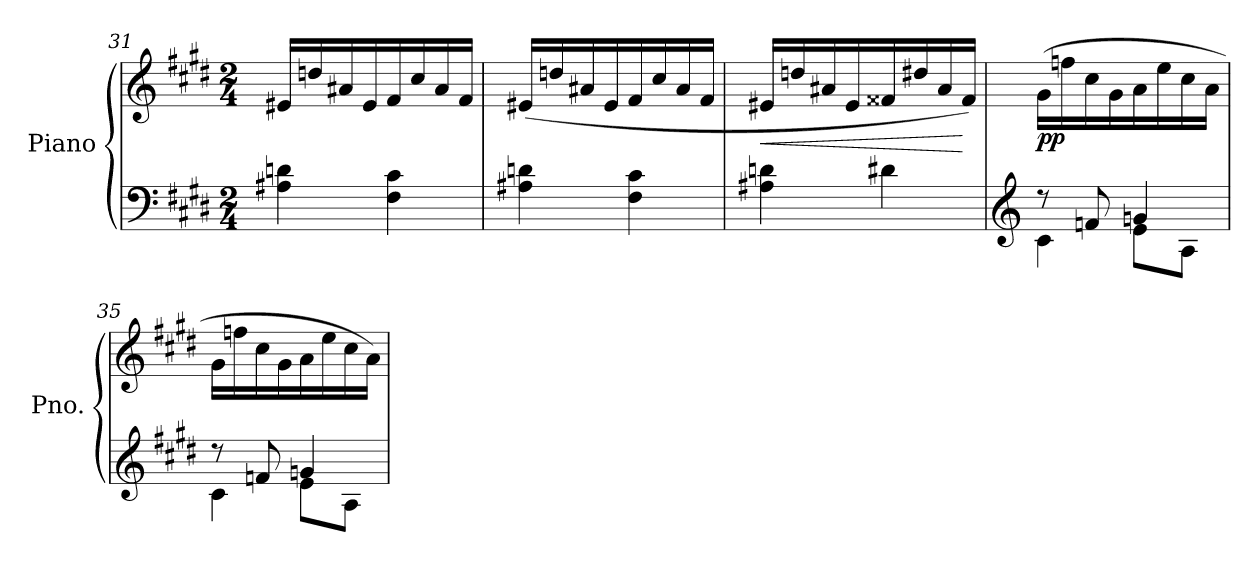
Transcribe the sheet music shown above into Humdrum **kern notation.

**kern	**kern	**dynam
*part1	*part1	*part1
*staff2	*staff1	*staff1/2
*I"Piano	*	*
*I'Pno.	*	*
*clefF4	*clefG2	*
*k[f#c#g#d#]	*k[f#c#g#d#]	*
*M2/4	*M2/4	*
=31	=31	=31
4A#X\ 4dn\	16e#X/LL	.
.	16ddn/	.
.	16a#X/	.
.	16e#/	.
4F#\ 4c#\	16f#/	.
.	16cc#/	.
.	16a#/	.
.	16f#/JJ	.
=32	=32	=32
4A#X\ 4dn\	(<16e#X/LL	.
.	16ddn/	.
.	16a#X/	.
.	16e#/	.
4F#\ 4c#\	16f#/	.
.	16cc#/	.
.	16a#/	.
.	16f#/JJ	.
!!LO:LB:g=z
=33	=33	=33
!	!	!LO:HP:b
4A#X\ 4dn\	16e#X/LL	<
.	16ddn/	.
.	16a#X/	.
.	16e#/	.
4d#X\	16f##X/	.
.	16dd#X/	.
.	16a#/	.
.	16f##/JJ)	[
=34	=34	=34
*clefG2	*	*
*^	*	*
!	!	!	!LO:DY:b
8r	4c#\	(>16g#\LL	pp
.	.	16ffn\	.
8fn/	.	16cc#\	.
.	.	16g#\	.
4gn/	8e\L	16a\	.
.	.	16ee\	.
.	8A\J	16cc#\	.
.	.	16a\JJ	.
=35	=35	=35	=35
8r	4c#\	16g#\LL	.
.	.	16ffn\	.
8fn/	.	16cc#\	.
.	.	16g#\	.
4gn/	8e\L	16a\	.
.	.	16ee\	.
.	8A\J	16cc#\	.
.	.	16a\JJ)	.
*v	*v	*	*
=	=	=
*-	*-	*-
